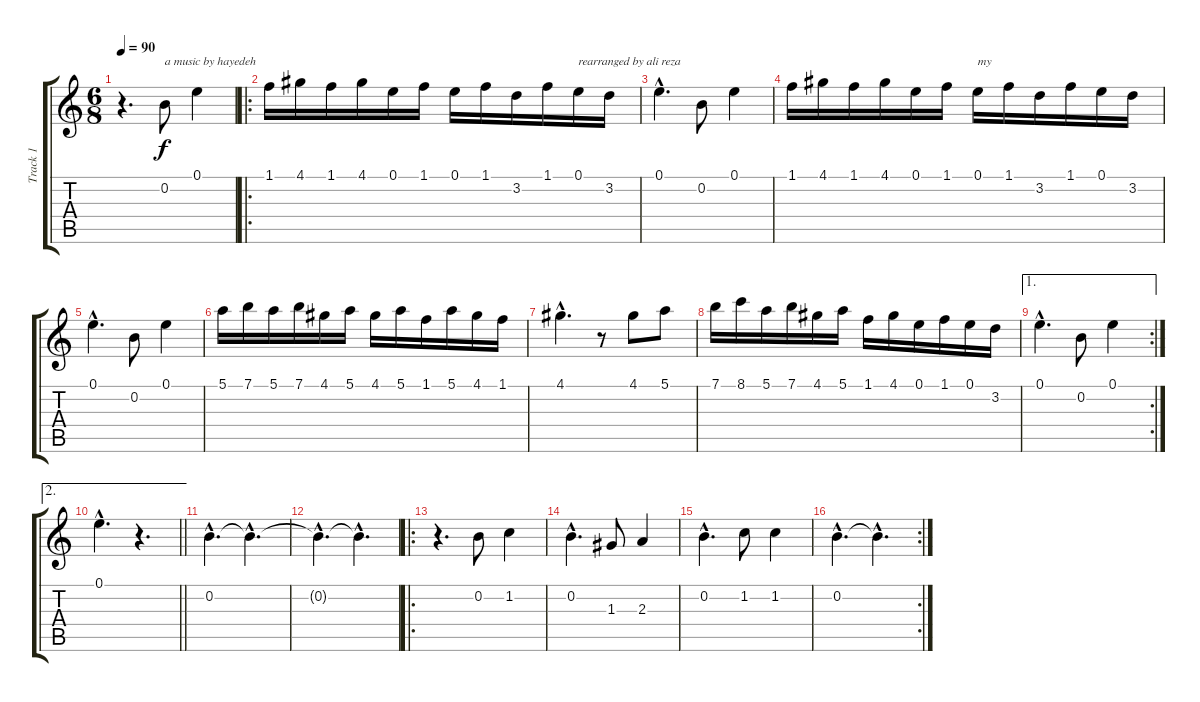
\track ("Track 1" "Track 1") {instrument acousticguitarnylon}
\staff {score tabs}
\tuning (E4 B3 G3 D3 A2 E2) {hide}
\ts (6 8)
\tempo 90
\clef g2
\ks c
r.4{d dy f instrument acousticguitarnylon} 0.2.8{txt "a music by hayedeh"} 0.1.4 |
\ro
1.1.16 4.1.16 1.1.16 4.1.16 0.1.16 1.1.16 0.1.16 1.1.16 3.2.16 1.1.16 0.1.16{txt "rearranged by ali reza"} 3.2.16 |
0.1{hac}.4{d} 0.2.8 0.1.4 |
1.1.16 4.1.16 1.1.16 4.1.16 0.1.16 1.1.16 0.1.16{txt "my"} 1.1.16 3.2.16 1.1.16 0.1.16 3.2.16 |
0.1{hac}.4{d} 0.2.8 0.1.4 |
5.1.16 7.1.16 5.1.16 7.1.16 4.1.16 5.1.16 4.1.16 5.1.16 1.1.16 5.1.16 4.1.16 1.1.16 |
4.1{hac}.4{d} r.8 4.1.8 5.1.8 |
7.1.16 8.1.16 5.1.16 7.1.16 4.1.16 5.1.16 1.1.16 4.1.16 0.1.16 1.1.16 0.1.16 3.2.16 |
\ae 1
\rc 2
0.1{hac}.4{d} 0.2.8 0.1.4 |
\ae 2
\barLineRight lightlight
0.1{hac}.4{d} r.4{d} |
0.2{hac}.4{d} 0.2{hac t}.4{d} |
0.2{hac t}.4{d} 0.2{hac t}.4{d} |
\ro
r.4{d} 0.2.8 1.2.4 |
0.2{hac}.4{d} 1.3.8 2.3.4 |
0.2{hac}.4{d} 1.2.8 1.2.4 |
\rc 2
0.2{hac}.4{d} 0.2{hac t}.4{d}
